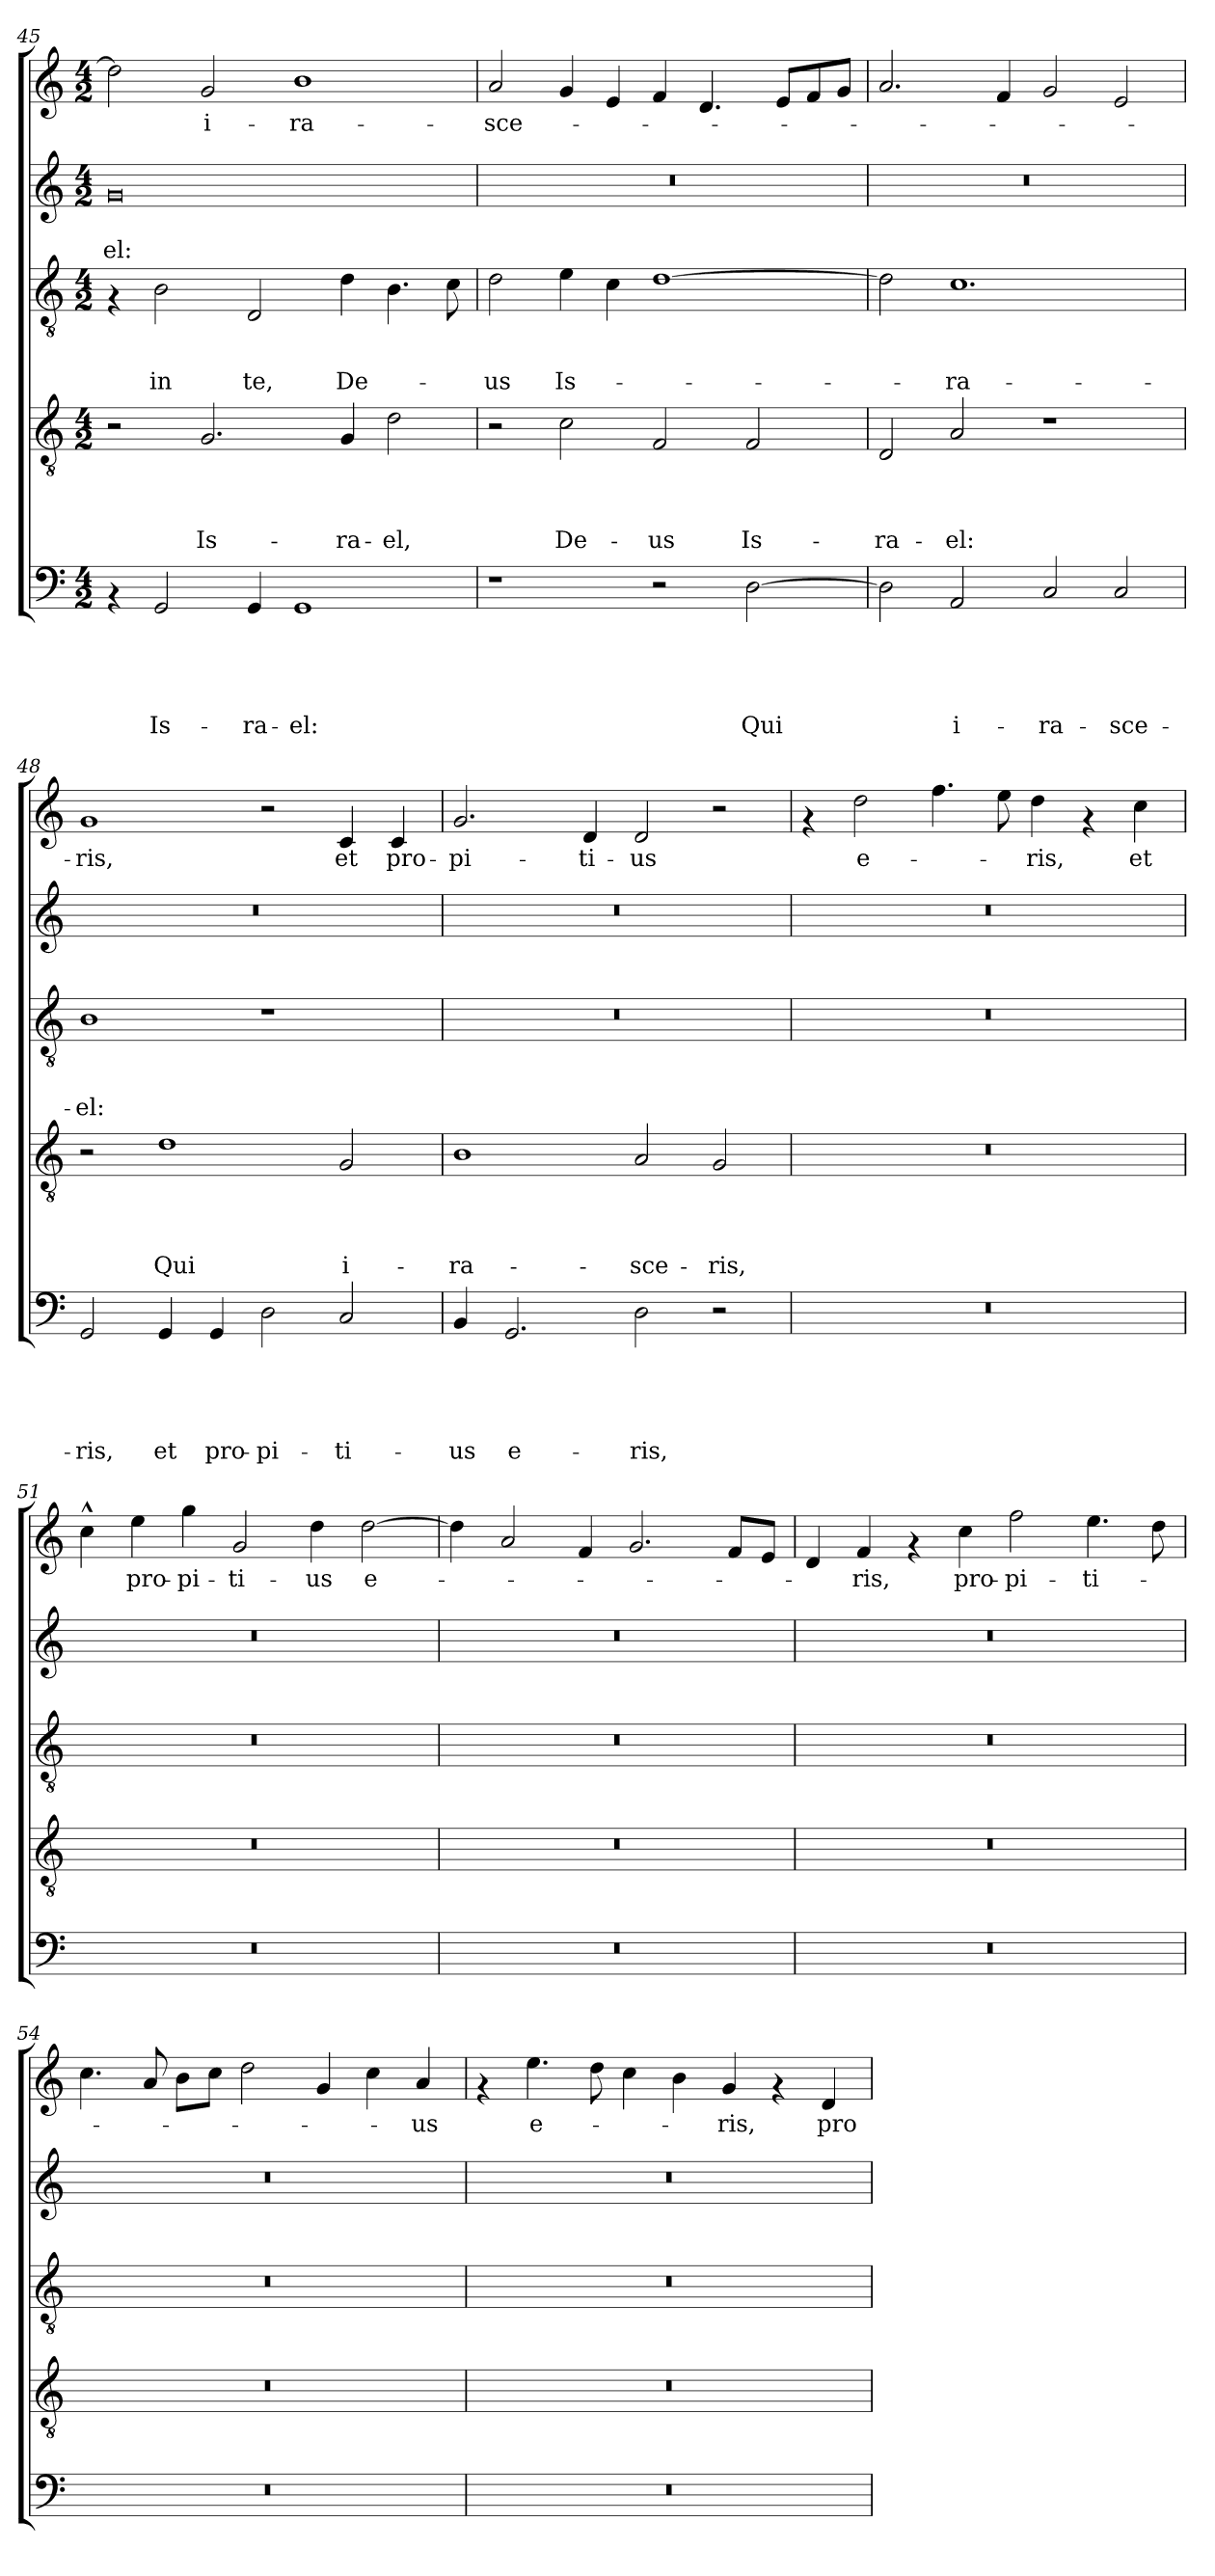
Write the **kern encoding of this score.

**kern	**text	**text	**text	**text	**text	**kern	**text	**text	**text	**text	**kern	**text	**text	**text	**kern	**text	**text	**kern	**text
*part5	*part5	*part5	*part5	*part5	*part5	*part4	*part4	*part4	*part4	*part4	*part3	*part3	*part3	*part3	*part2	*part2	*part2	*part1	*part1
*staff5	*staff5	*staff5	*staff5	*staff5	*staff5	*staff4	*staff4	*staff4	*staff4	*staff4	*staff3	*staff3	*staff3	*staff3	*staff2	*staff2	*staff2	*staff1	*staff1
*clefF4	*	*	*	*	*	*clefGv2	*	*	*	*	*clefGv2	*	*	*	*clefG2	*	*	*clefG2	*
*k[]	*	*	*	*	*	*k[]	*	*	*	*	*k[]	*	*	*	*k[]	*	*	*k[]	*
*C:	*	*	*	*	*	*C:	*	*	*	*	*C:	*	*	*	*C:	*	*	*C:	*
*M4/2	*	*	*	*	*	*M4/2	*	*	*	*	*M4/2	*	*	*	*M4/2	*	*	*M4/2	*
=45	=45	=45	=45	=45	=45	=45	=45	=45	=45	=45	=45	=45	=45	=45	=45	=45	=45	=45	=45
!	!	!	!	!	!	!	!	!	!	!	!	!	!	!	!	!	!LO:LY:b	!	!
4rAA	.	.	.	.	.	2r	.	.	.	.	4rF	.	.	.	0g	.	-el:	2dd\]	.
!	!	!	!	!	!LO:LY:b	!	!	!	!	!	!	!	!	!LO:LY:b	!	!	!	!	!
2GG/	.	.	.	.	Is-	.	.	.	.	.	2B\	.	.	in	.	.	.	.	.
!	!	!	!	!	!	!	!	!	!	!LO:LY:b	!	!	!	!	!	!	!	!	!LO:LY:b
.	.	.	.	.	.	2.G/	.	.	.	Is-	.	.	.	.	.	.	.	2g/	i-
!	!	!	!	!	!LO:LY:b	!	!	!	!	!	!	!	!	!LO:LY:b	!	!	!	!	!
4GG/	.	.	.	.	-ra-	.	.	.	.	.	2D/	.	.	te,	.	.	.	.	.
!	!	!	!	!	!LO:LY:b	!	!	!	!	!	!	!	!	!	!	!	!	!	!LO:LY:b
1GG	.	.	.	.	-el:	.	.	.	.	.	.	.	.	.	.	.	.	1b	-ra-
!	!	!	!	!	!	!	!	!	!	!LO:LY:b	!	!	!	!LO:LY:b	!	!	!	!	!
.	.	.	.	.	.	4G/	.	.	.	-ra-	4d\	.	.	De-	.	.	.	.	.
!	!	!	!	!	!	!	!	!	!	!LO:LY:b	!	!	!	!	!	!	!	!	!
.	.	.	.	.	.	2d\	.	.	.	-el,	4.B\	.	.	.	.	.	.	.	.
.	.	.	.	.	.	.	.	.	.	.	8c\	.	.	.	.	.	.	.	.
!!LO:LB:g=z
=46	=46	=46	=46	=46	=46	=46	=46	=46	=46	=46	=46	=46	=46	=46	=46	=46	=46	=46	=46
!	!	!	!	!	!	!	!	!	!	!	!	!	!	!LO:LY:b	!	!	!	!	!LO:LY:b
1r	.	.	.	.	.	2r	.	.	.	.	2d\	.	.	-us	0r	.	.	2a/	-sce-
!	!	!	!	!	!	!	!	!	!	!LO:LY:b	!	!	!	!LO:LY:b	!	!	!	!	!
.	.	.	.	.	.	2c\	.	.	.	De-	4e\	.	.	Is-	.	.	.	4g/	.
.	.	.	.	.	.	.	.	.	.	.	4c\	.	.	.	.	.	.	4e/	.
!	!	!	!	!	!	!	!	!	!	!LO:LY:b	!	!	!	!	!	!	!	!	!
2r	.	.	.	.	.	2F/	.	.	.	-us	[>1d	.	.	.	.	.	.	4f/	.
.	.	.	.	.	.	.	.	.	.	.	.	.	.	.	.	.	.	4.d/	.
!	!	!	!	!	!LO:LY:b	!	!	!	!	!LO:LY:b	!	!	!	!	!	!	!	!	!
[>2D\	.	.	.	.	Qui	2F/	.	.	.	Is-	.	.	.	.	.	.	.	.	.
.	.	.	.	.	.	.	.	.	.	.	.	.	.	.	.	.	.	8e/L	.
.	.	.	.	.	.	.	.	.	.	.	.	.	.	.	.	.	.	8f/	.
.	.	.	.	.	.	.	.	.	.	.	.	.	.	.	.	.	.	8g/J	.
=47	=47	=47	=47	=47	=47	=47	=47	=47	=47	=47	=47	=47	=47	=47	=47	=47	=47	=47	=47
!	!	!	!	!	!	!	!	!	!	!LO:LY:b	!	!	!	!	!	!	!	!	!
2D\]	.	.	.	.	.	2D/	.	.	.	-ra-	2d\]	.	.	.	0r	.	.	2.a/	.
!	!	!	!	!	!LO:LY:b	!	!	!	!	!LO:LY:b	!	!	!	!LO:LY:b	!	!	!	!	!
2AA/	.	.	.	.	i-	2A/	.	.	.	-el:	1.c	.	.	-ra-	.	.	.	.	.
.	.	.	.	.	.	.	.	.	.	.	.	.	.	.	.	.	.	4f/	.
!	!	!	!	!	!LO:LY:b	!	!	!	!	!	!	!	!	!	!	!	!	!	!
2C/	.	.	.	.	-ra-	1r	.	.	.	.	.	.	.	.	.	.	.	2g/	.
!	!	!	!	!	!LO:LY:b	!	!	!	!	!	!	!	!	!	!	!	!	!	!
2C/	.	.	.	.	-sce-	.	.	.	.	.	.	.	.	.	.	.	.	2e/	.
=48	=48	=48	=48	=48	=48	=48	=48	=48	=48	=48	=48	=48	=48	=48	=48	=48	=48	=48	=48
!	!	!	!	!	!LO:LY:b	!	!	!	!	!	!	!	!	!LO:LY:b	!	!	!	!	!LO:LY:b
2GG/	.	.	.	.	-ris,	2r	.	.	.	.	1B	.	.	-el:	0r	.	.	1g	-ris,
!	!	!	!	!	!LO:LY:b	!	!	!	!	!LO:LY:b	!	!	!	!	!	!	!	!	!
4GG/	.	.	.	.	et	1d	.	.	.	Qui	.	.	.	.	.	.	.	.	.
!	!	!	!	!	!LO:LY:b	!	!	!	!	!	!	!	!	!	!	!	!	!	!
4GG/	.	.	.	.	pro-	.	.	.	.	.	.	.	.	.	.	.	.	.	.
!	!	!	!	!	!LO:LY:b	!	!	!	!	!	!	!	!	!	!	!	!	!	!
2D\	.	.	.	.	-pi-	.	.	.	.	.	1r	.	.	.	.	.	.	2r	.
!	!	!	!	!	!LO:LY:b	!	!	!	!	!LO:LY:b	!	!	!	!	!	!	!	!	!LO:LY:b
2C/	.	.	.	.	-ti-	2G/	.	.	.	i-	.	.	.	.	.	.	.	4c/	et
!	!	!	!	!	!	!	!	!	!	!	!	!	!	!	!	!	!	!	!LO:LY:b
.	.	.	.	.	.	.	.	.	.	.	.	.	.	.	.	.	.	4c/	pro-
=49	=49	=49	=49	=49	=49	=49	=49	=49	=49	=49	=49	=49	=49	=49	=49	=49	=49	=49	=49
!	!	!	!	!	!LO:LY:b	!	!	!	!	!LO:LY:b	!	!	!	!	!	!	!	!	!LO:LY:b
4BB/	.	.	.	.	-us	1B	.	.	.	-ra-	0r	.	.	.	0r	.	.	2.g/	-pi-
!	!	!	!	!	!LO:LY:b	!	!	!	!	!	!	!	!	!	!	!	!	!	!
2.GG/	.	.	.	.	e-	.	.	.	.	.	.	.	.	.	.	.	.	.	.
!	!	!	!	!	!	!	!	!	!	!	!	!	!	!	!	!	!	!	!LO:LY:b
.	.	.	.	.	.	.	.	.	.	.	.	.	.	.	.	.	.	4d/	-ti-
!	!	!	!	!	!LO:LY:b	!	!	!	!	!LO:LY:b	!	!	!	!	!	!	!	!	!LO:LY:b
2D\	.	.	.	.	-ris,	2A/	.	.	.	-sce-	.	.	.	.	.	.	.	2d/	-us
!	!	!	!	!	!	!	!	!	!	!LO:LY:b	!	!	!	!	!	!	!	!	!
2r	.	.	.	.	.	2G/	.	.	.	-ris,	.	.	.	.	.	.	.	2r	.
=50	=50	=50	=50	=50	=50	=50	=50	=50	=50	=50	=50	=50	=50	=50	=50	=50	=50	=50	=50
0r	.	.	.	.	.	0r	.	.	.	.	0r	.	.	.	0r	.	.	4rf	.
!	!	!	!	!	!	!	!	!	!	!	!	!	!	!	!	!	!	!	!LO:LY:b
.	.	.	.	.	.	.	.	.	.	.	.	.	.	.	.	.	.	2dd\	e-
.	.	.	.	.	.	.	.	.	.	.	.	.	.	.	.	.	.	4.ff\	.
.	.	.	.	.	.	.	.	.	.	.	.	.	.	.	.	.	.	8ee\	.
!	!	!	!	!	!	!	!	!	!	!	!	!	!	!	!	!	!	!	!LO:LY:b
.	.	.	.	.	.	.	.	.	.	.	.	.	.	.	.	.	.	4dd\	-ris,
.	.	.	.	.	.	.	.	.	.	.	.	.	.	.	.	.	.	4rf	.
!	!	!	!	!	!	!	!	!	!	!	!	!	!	!	!	!	!	!	!LO:LY:b
.	.	.	.	.	.	.	.	.	.	.	.	.	.	.	.	.	.	4cc\	et
!!LO:PB:g=z
=51	=51	=51	=51	=51	=51	=51	=51	=51	=51	=51	=51	=51	=51	=51	=51	=51	=51	=51	=51
0r	.	.	.	.	.	0r	.	.	.	.	0r	.	.	.	0r	.	.	4cc^^>\	.
!	!	!	!	!	!	!	!	!	!	!	!	!	!	!	!	!	!	!	!LO:LY:b
.	.	.	.	.	.	.	.	.	.	.	.	.	.	.	.	.	.	4ee\	pro-
!	!	!	!	!	!	!	!	!	!	!	!	!	!	!	!	!	!	!	!LO:LY:b
.	.	.	.	.	.	.	.	.	.	.	.	.	.	.	.	.	.	4gg\	-pi-
!	!	!	!	!	!	!	!	!	!	!	!	!	!	!	!	!	!	!	!LO:LY:b
.	.	.	.	.	.	.	.	.	.	.	.	.	.	.	.	.	.	2g/	-ti-
!	!	!	!	!	!	!	!	!	!	!	!	!	!	!	!	!	!	!	!LO:LY:b
.	.	.	.	.	.	.	.	.	.	.	.	.	.	.	.	.	.	4dd\	-us
!	!	!	!	!	!	!	!	!	!	!	!	!	!	!	!	!	!	!	!LO:LY:b
.	.	.	.	.	.	.	.	.	.	.	.	.	.	.	.	.	.	[>2dd\	e-
=52	=52	=52	=52	=52	=52	=52	=52	=52	=52	=52	=52	=52	=52	=52	=52	=52	=52	=52	=52
0r	.	.	.	.	.	0r	.	.	.	.	0r	.	.	.	0r	.	.	4dd\]	.
.	.	.	.	.	.	.	.	.	.	.	.	.	.	.	.	.	.	2a/	.
.	.	.	.	.	.	.	.	.	.	.	.	.	.	.	.	.	.	4f/	.
.	.	.	.	.	.	.	.	.	.	.	.	.	.	.	.	.	.	2.g/	.
.	.	.	.	.	.	.	.	.	.	.	.	.	.	.	.	.	.	8f/L	.
.	.	.	.	.	.	.	.	.	.	.	.	.	.	.	.	.	.	8e/J	.
=53	=53	=53	=53	=53	=53	=53	=53	=53	=53	=53	=53	=53	=53	=53	=53	=53	=53	=53	=53
0r	.	.	.	.	.	0r	.	.	.	.	0r	.	.	.	0r	.	.	4d/	.
!	!	!	!	!	!	!	!	!	!	!	!	!	!	!	!	!	!	!	!LO:LY:b
.	.	.	.	.	.	.	.	.	.	.	.	.	.	.	.	.	.	4f/	-ris,
.	.	.	.	.	.	.	.	.	.	.	.	.	.	.	.	.	.	4rf	.
!	!	!	!	!	!	!	!	!	!	!	!	!	!	!	!	!	!	!	!LO:LY:b
.	.	.	.	.	.	.	.	.	.	.	.	.	.	.	.	.	.	4cc\	pro-
!	!	!	!	!	!	!	!	!	!	!	!	!	!	!	!	!	!	!	!LO:LY:b
.	.	.	.	.	.	.	.	.	.	.	.	.	.	.	.	.	.	2ff\	-pi-
!	!	!	!	!	!	!	!	!	!	!	!	!	!	!	!	!	!	!	!LO:LY:b
.	.	.	.	.	.	.	.	.	.	.	.	.	.	.	.	.	.	4.ee\	-ti-
.	.	.	.	.	.	.	.	.	.	.	.	.	.	.	.	.	.	8dd\	.
=54	=54	=54	=54	=54	=54	=54	=54	=54	=54	=54	=54	=54	=54	=54	=54	=54	=54	=54	=54
0r	.	.	.	.	.	0r	.	.	.	.	0r	.	.	.	0r	.	.	4.cc\	.
.	.	.	.	.	.	.	.	.	.	.	.	.	.	.	.	.	.	8a/	.
.	.	.	.	.	.	.	.	.	.	.	.	.	.	.	.	.	.	8b\L	.
.	.	.	.	.	.	.	.	.	.	.	.	.	.	.	.	.	.	8cc\J	.
.	.	.	.	.	.	.	.	.	.	.	.	.	.	.	.	.	.	2dd\	.
.	.	.	.	.	.	.	.	.	.	.	.	.	.	.	.	.	.	4g/	.
.	.	.	.	.	.	.	.	.	.	.	.	.	.	.	.	.	.	4cc\	.
!	!	!	!	!	!	!	!	!	!	!	!	!	!	!	!	!	!	!	!LO:LY:b
.	.	.	.	.	.	.	.	.	.	.	.	.	.	.	.	.	.	4a/	-us
=55	=55	=55	=55	=55	=55	=55	=55	=55	=55	=55	=55	=55	=55	=55	=55	=55	=55	=55	=55
0r	.	.	.	.	.	0r	.	.	.	.	0r	.	.	.	0r	.	.	4rf	.
!	!	!	!	!	!	!	!	!	!	!	!	!	!	!	!	!	!	!	!LO:LY:b
.	.	.	.	.	.	.	.	.	.	.	.	.	.	.	.	.	.	4.ee\	e-
.	.	.	.	.	.	.	.	.	.	.	.	.	.	.	.	.	.	8dd\	.
.	.	.	.	.	.	.	.	.	.	.	.	.	.	.	.	.	.	4cc\	.
.	.	.	.	.	.	.	.	.	.	.	.	.	.	.	.	.	.	4b\	.
!	!	!	!	!	!	!	!	!	!	!	!	!	!	!	!	!	!	!	!LO:LY:b
.	.	.	.	.	.	.	.	.	.	.	.	.	.	.	.	.	.	4g/	-ris,
.	.	.	.	.	.	.	.	.	.	.	.	.	.	.	.	.	.	4rf	.
!	!	!	!	!	!	!	!	!	!	!	!	!	!	!	!	!	!	!	!LO:LY:b
.	.	.	.	.	.	.	.	.	.	.	.	.	.	.	.	.	.	4d/	pro-
=	=	=	=	=	=	=	=	=	=	=	=	=	=	=	=	=	=	=	=
*-	*-	*-	*-	*-	*-	*-	*-	*-	*-	*-	*-	*-	*-	*-	*-	*-	*-	*-	*-
